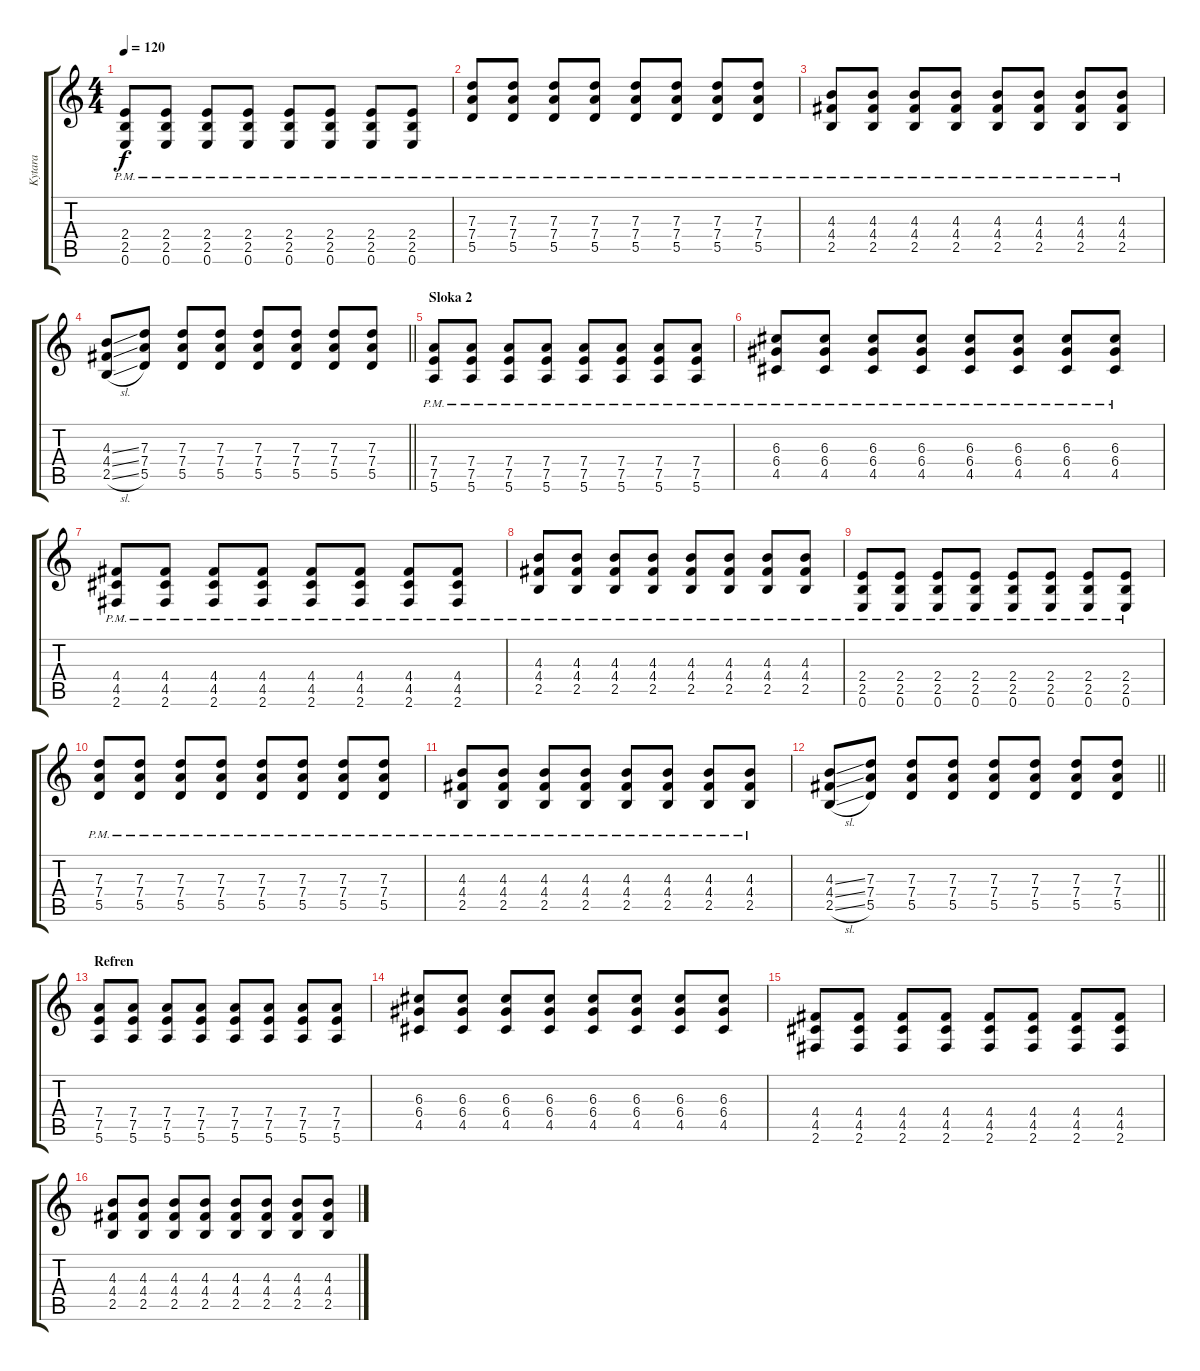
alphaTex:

\track ("Kytara" "Kytara") {instrument distortionguitar}
\staff {score tabs}
\tuning (E4 B3 G3 D3 A2 E2) {hide}
\ts (4 4)
\tempo 120
\clef g2
\ks c
(2.4{pm} 2.5{pm} 0.6{pm}).8{dy f} (2.4{pm} 2.5{pm} 0.6{pm}).8 (2.4{pm} 2.5{pm} 0.6{pm}).8 (2.4{pm} 2.5{pm} 0.6{pm}).8 (2.4{pm} 2.5{pm} 0.6{pm}).8 (2.4{pm} 2.5{pm} 0.6{pm}).8 (2.4{pm} 2.5{pm} 0.6{pm}).8 (2.4{pm} 2.5{pm} 0.6{pm}).8 |
(7.3{pm} 7.4{pm} 5.5{pm}).8 (7.3{pm} 7.4{pm} 5.5{pm}).8 (7.3{pm} 7.4{pm} 5.5{pm}).8 (7.3{pm} 7.4{pm} 5.5{pm}).8 (7.3{pm} 7.4{pm} 5.5{pm}).8 (7.3{pm} 7.4{pm} 5.5{pm}).8 (7.3{pm} 7.4{pm} 5.5{pm}).8 (7.3{pm} 7.4{pm} 5.5{pm}).8 |
(4.3{pm} 4.4{pm} 2.5{pm}).8 (4.3{pm} 4.4{pm} 2.5{pm}).8 (4.3{pm} 4.4{pm} 2.5{pm}).8 (4.3{pm} 4.4{pm} 2.5{pm}).8 (4.3{pm} 4.4{pm} 2.5{pm}).8 (4.3{pm} 4.4{pm} 2.5{pm}).8 (4.3{pm} 4.4{pm} 2.5{pm}).8 (4.3{pm} 4.4{pm} 2.5{pm}).8 |
\barLineRight lightlight
(4.3{ss} 4.4{ss} 2.5{sl}).8 (7.3 7.4 5.5).8 (7.3 7.4 5.5).8 (7.3 7.4 5.5).8 (7.3 7.4 5.5).8 (7.3 7.4 5.5).8 (7.3 7.4 5.5).8 (7.3 7.4 5.5).8 |
\section ("" "Sloka 2")
(7.4{pm} 7.5{pm} 5.6{pm}).8 (7.4{pm} 7.5{pm} 5.6{pm}).8 (7.4{pm} 7.5{pm} 5.6{pm}).8 (7.4{pm} 7.5{pm} 5.6{pm}).8 (7.4{pm} 7.5{pm} 5.6{pm}).8 (7.4{pm} 7.5{pm} 5.6{pm}).8 (7.4{pm} 7.5{pm} 5.6{pm}).8 (7.4{pm} 7.5{pm} 5.6{pm}).8 |
(6.3{pm} 6.4{pm} 4.5{pm}).8 (6.3{pm} 6.4{pm} 4.5{pm}).8 (6.3{pm} 6.4{pm} 4.5{pm}).8 (6.3{pm} 6.4{pm} 4.5{pm}).8 (6.3{pm} 6.4{pm} 4.5{pm}).8 (6.3{pm} 6.4{pm} 4.5{pm}).8 (6.3{pm} 6.4{pm} 4.5{pm}).8 (6.3{pm} 6.4{pm} 4.5{pm}).8 |
(4.4{pm} 4.5{pm} 2.6{pm}).8 (4.4{pm} 4.5{pm} 2.6{pm}).8 (4.4{pm} 4.5{pm} 2.6{pm}).8 (4.4{pm} 4.5{pm} 2.6{pm}).8 (4.4{pm} 4.5{pm} 2.6{pm}).8 (4.4{pm} 4.5{pm} 2.6{pm}).8 (4.4{pm} 4.5{pm} 2.6{pm}).8 (4.4{pm} 4.5{pm} 2.6{pm}).8 |
(4.3{pm} 4.4{pm} 2.5{pm}).8 (4.3{pm} 4.4{pm} 2.5{pm}).8 (4.3{pm} 4.4{pm} 2.5{pm}).8 (4.3{pm} 4.4{pm} 2.5{pm}).8 (4.3{pm} 4.4{pm} 2.5{pm}).8 (4.3{pm} 4.4{pm} 2.5{pm}).8 (4.3{pm} 4.4{pm} 2.5{pm}).8 (4.3{pm} 4.4{pm} 2.5{pm}).8 |
(2.4{pm} 2.5{pm} 0.6{pm}).8 (2.4{pm} 2.5{pm} 0.6{pm}).8 (2.4{pm} 2.5{pm} 0.6{pm}).8 (2.4{pm} 2.5{pm} 0.6{pm}).8 (2.4{pm} 2.5{pm} 0.6{pm}).8 (2.4{pm} 2.5{pm} 0.6{pm}).8 (2.4{pm} 2.5{pm} 0.6{pm}).8 (2.4{pm} 2.5{pm} 0.6{pm}).8 |
(7.3{pm} 7.4{pm} 5.5{pm}).8 (7.3{pm} 7.4{pm} 5.5{pm}).8 (7.3{pm} 7.4{pm} 5.5{pm}).8 (7.3{pm} 7.4{pm} 5.5{pm}).8 (7.3{pm} 7.4{pm} 5.5{pm}).8 (7.3{pm} 7.4{pm} 5.5{pm}).8 (7.3{pm} 7.4{pm} 5.5{pm}).8 (7.3{pm} 7.4{pm} 5.5{pm}).8 |
(4.3{pm} 4.4{pm} 2.5{pm}).8 (4.3{pm} 4.4{pm} 2.5{pm}).8 (4.3{pm} 4.4{pm} 2.5{pm}).8 (4.3{pm} 4.4{pm} 2.5{pm}).8 (4.3{pm} 4.4{pm} 2.5{pm}).8 (4.3{pm} 4.4{pm} 2.5{pm}).8 (4.3{pm} 4.4{pm} 2.5{pm}).8 (4.3{pm} 4.4{pm} 2.5{pm}).8 |
\barLineRight lightlight
(4.3{ss} 4.4{ss} 2.5{sl}).8 (7.3 7.4 5.5).8 (7.3 7.4 5.5).8 (7.3 7.4 5.5).8 (7.3 7.4 5.5).8 (7.3 7.4 5.5).8 (7.3 7.4 5.5).8 (7.3 7.4 5.5).8 |
\section ("" "Refren")
(7.4 7.5 5.6).8 (7.4 7.5 5.6).8 (7.4 7.5 5.6).8 (7.4 7.5 5.6).8 (7.4 7.5 5.6).8 (7.4 7.5 5.6).8 (7.4 7.5 5.6).8 (7.4 7.5 5.6).8 |
(6.3 6.4 4.5).8 (6.3 6.4 4.5).8 (6.3 6.4 4.5).8 (6.3 6.4 4.5).8 (6.3 6.4 4.5).8 (6.3 6.4 4.5).8 (6.3 6.4 4.5).8 (6.3 6.4 4.5).8 |
(4.4 4.5 2.6).8 (4.4 4.5 2.6).8 (4.4 4.5 2.6).8 (4.4 4.5 2.6).8 (4.4 4.5 2.6).8 (4.4 4.5 2.6).8 (4.4 4.5 2.6).8 (4.4 4.5 2.6).8 |
(4.3 4.4 2.5).8 (4.3 4.4 2.5).8 (4.3 4.4 2.5).8 (4.3 4.4 2.5).8 (4.3 4.4 2.5).8 (4.3 4.4 2.5).8 (4.3 4.4 2.5).8 (4.3 4.4 2.5).8
